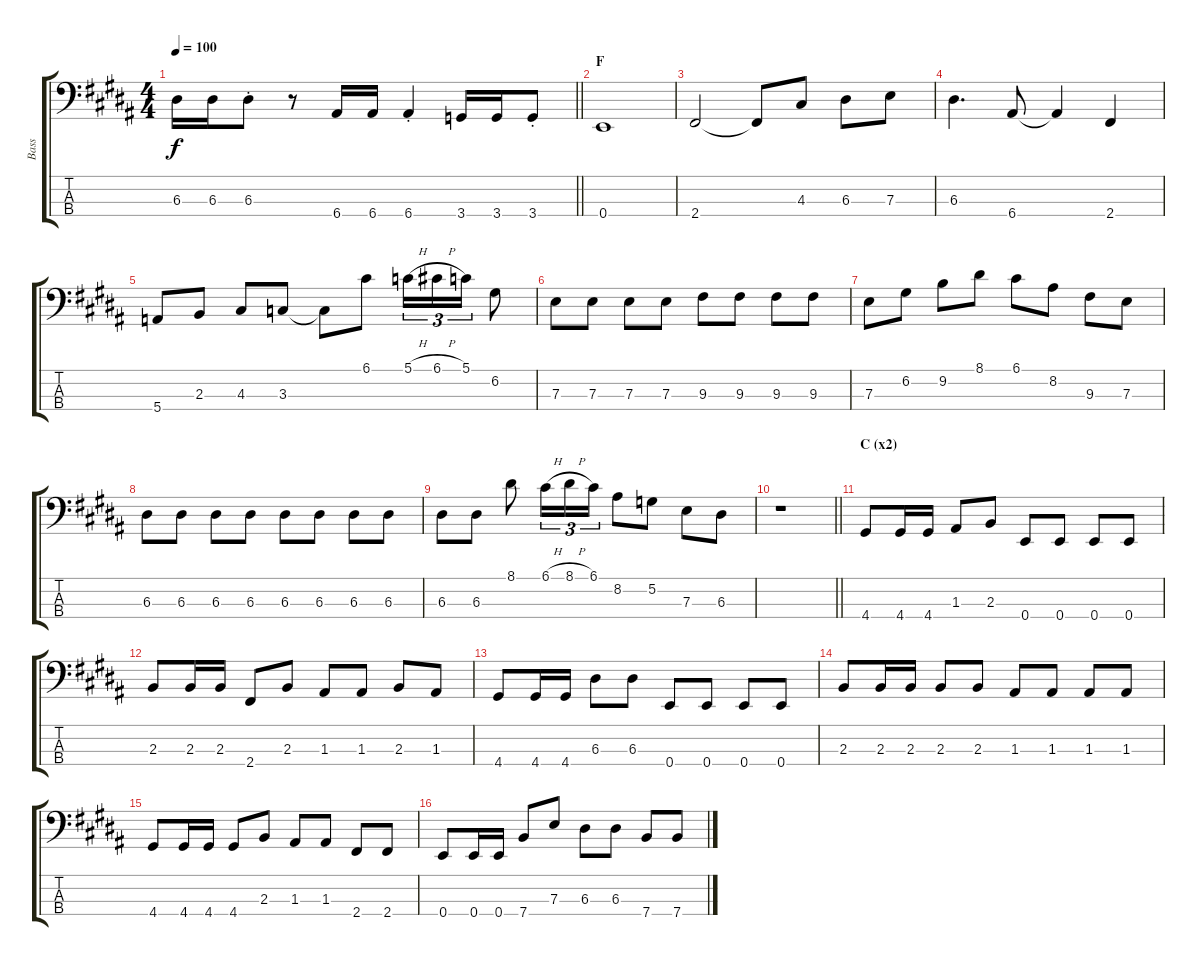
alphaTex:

\track ("Bass" "Bass") {instrument electricbasspick}
\staff {score tabs}
\tuning (G2 D2 A1 E1) {hide}
\ts (4 4)
\tempo 100
\clef f4
\barLineRight lightlight
\ks b
6.3.16{dy f} 6.3.16 6.3{st}.8 r.8 6.4.16 6.4.16 6.4{st}.4 3.4.16 3.4.16 3.4{st}.8 |
\section ("" "F")
0.4.1 |
2.4.2 2.4{t}.8 4.3.8 6.3.8 7.3.8 |
6.3.4{d} 6.4.8 6.4{t}.4 2.4.4 |
5.4.8 2.3.8 4.3.8 3.3.8 3.3{t}.8 6.1.8 5.1{h}.16{tu (3 2)} 6.1{h}.16{tu (3 2)} 5.1.16{tu (3 2)} 6.2.8 |
7.3.8 7.3.8 7.3.8 7.3.8 9.3.8 9.3.8 9.3.8 9.3.8 |
7.3.8 6.2.8 9.2.8 8.1.8 6.1.8 8.2.8 9.3.8 7.3.8 |
6.3.8 6.3.8 6.3.8 6.3.8 6.3.8 6.3.8 6.3.8 6.3.8 |
6.3.8 6.3.8 8.1.8 6.1{h}.16{tu (3 2)} 8.1{h}.16{tu (3 2)} 6.1.16{tu (3 2)} 8.2.8 5.2.8 7.3.8 6.3.8 |
\barLineRight lightlight
r.1 |
\section ("" "C (x2)")
4.4.8 4.4.16 4.4.16 1.3.8 2.3.8 0.4.8 0.4.8 0.4.8 0.4.8 |
2.3.8 2.3.16 2.3.16 2.4.8 2.3.8 1.3.8 1.3.8 2.3.8 1.3.8 |
4.4.8 4.4.16 4.4.16 6.3.8 6.3.8 0.4.8 0.4.8 0.4.8 0.4.8 |
2.3.8 2.3.16 2.3.16 2.3.8 2.3.8 1.3.8 1.3.8 1.3.8 1.3.8 |
4.4.8 4.4.16 4.4.16 4.4.8 2.3.8 1.3.8 1.3.8 2.4.8 2.4.8 |
0.4.8 0.4.16 0.4.16 7.4.8 7.3.8 6.3.8 6.3.8 7.4.8 7.4.8
